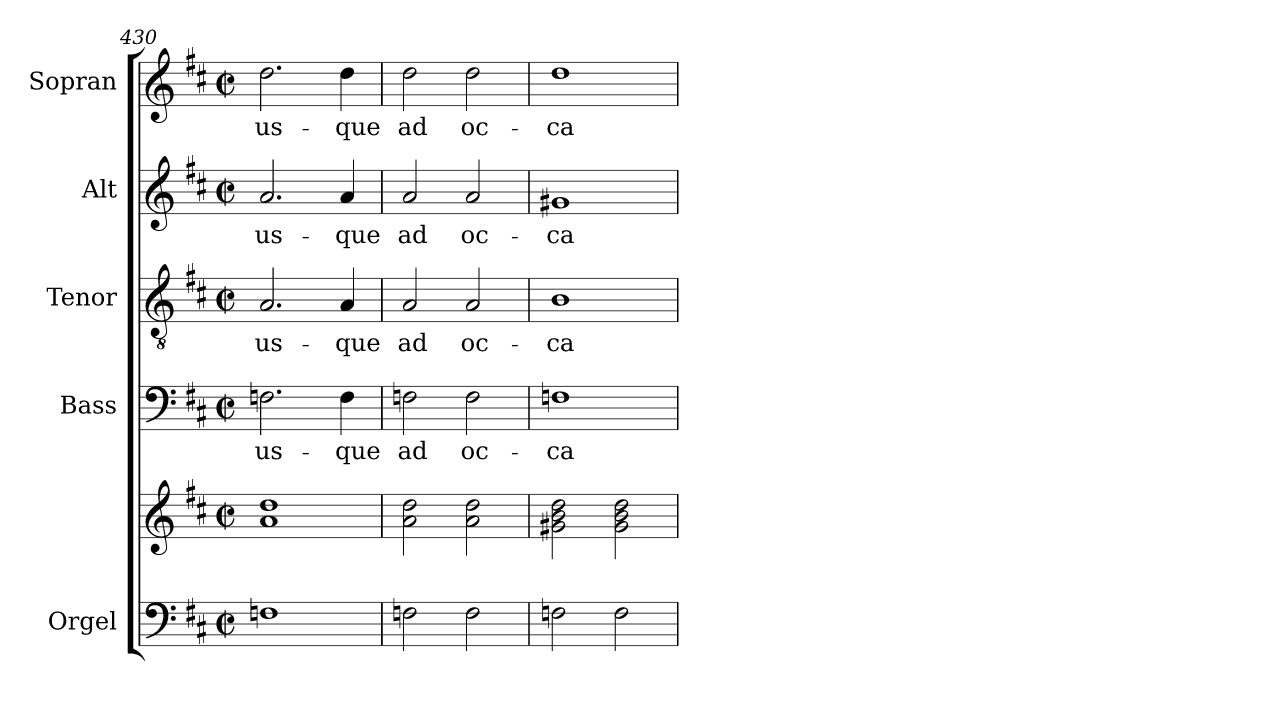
**kern	**kern	**kern	**text	**kern	**text	**kern	**text	**kern	**text
*part5	*part5	*part4	*part4	*part3	*part3	*part2	*part2	*part1	*part1
*staff6	*staff5	*staff4	*staff4	*staff3	*staff3	*staff2	*staff2	*staff1	*staff1
*I"Orgel	*	*I"Bass	*	*I"Tenor	*	*I"Alt	*	*I"Sopran	*
*I'Org.	*	*I'B.	*	*I'T.	*	*I'A.	*	*I'S.	*
*clefF4	*clefG2	*clefF4	*	*clefGv2	*	*clefG2	*	*clefG2	*
*k[f#c#]	*k[f#c#]	*k[f#c#]	*	*k[f#c#]	*	*k[f#c#]	*	*k[f#c#]	*
*D:	*D:	*D:	*	*D:	*	*D:	*	*D:	*
*M2/2	*M2/2	*M2/2	*	*M2/2	*	*M2/2	*	*M2/2	*
*met(c|)	*met(c|)	*met(c|)	*	*met(c|)	*	*met(c|)	*	*met(c|)	*
=430	=430	=430	=430	=430	=430	=430	=430	=430	=430
!	!	!	!LO:LY:b	!	!LO:LY:b	!	!LO:LY:b	!	!LO:LY:b
1Fn	1a 1dd	2.Fn\	us-	2.A/	us-	2.a/	us-	2.dd\	us-
!	!	!	!LO:LY:b	!	!LO:LY:b	!	!LO:LY:b	!	!LO:LY:b
.	.	4F\	-que	4A/	-que	4a/	-que	4dd\	-que
=431	=431	=431	=431	=431	=431	=431	=431	=431	=431
!	!	!	!LO:LY:b	!	!LO:LY:b	!	!LO:LY:b	!	!LO:LY:b
2Fn\	2a\ 2dd\	2Fn\	ad	2A/	ad	2a/	ad	2dd\	ad
!	!	!	!LO:LY:b	!	!LO:LY:b	!	!LO:LY:b	!	!LO:LY:b
2F\	2a\ 2dd\	2F\	oc-	2A/	oc-	2a/	oc-	2dd\	oc-
=432	=432	=432	=432	=432	=432	=432	=432	=432	=432
!	!	!	!LO:LY:b	!	!LO:LY:b	!	!LO:LY:b	!	!LO:LY:b
2Fn\	2g#X\ 2b\ 2dd\	1Fn	-ca-	1B	-ca-	1g#X	-ca-	1dd	-ca-
2F\	2g#\ 2b\ 2dd\	.	.	.	.	.	.	.	.
=	=	=	=	=	=	=	=	=	=
*-	*-	*-	*-	*-	*-	*-	*-	*-	*-
